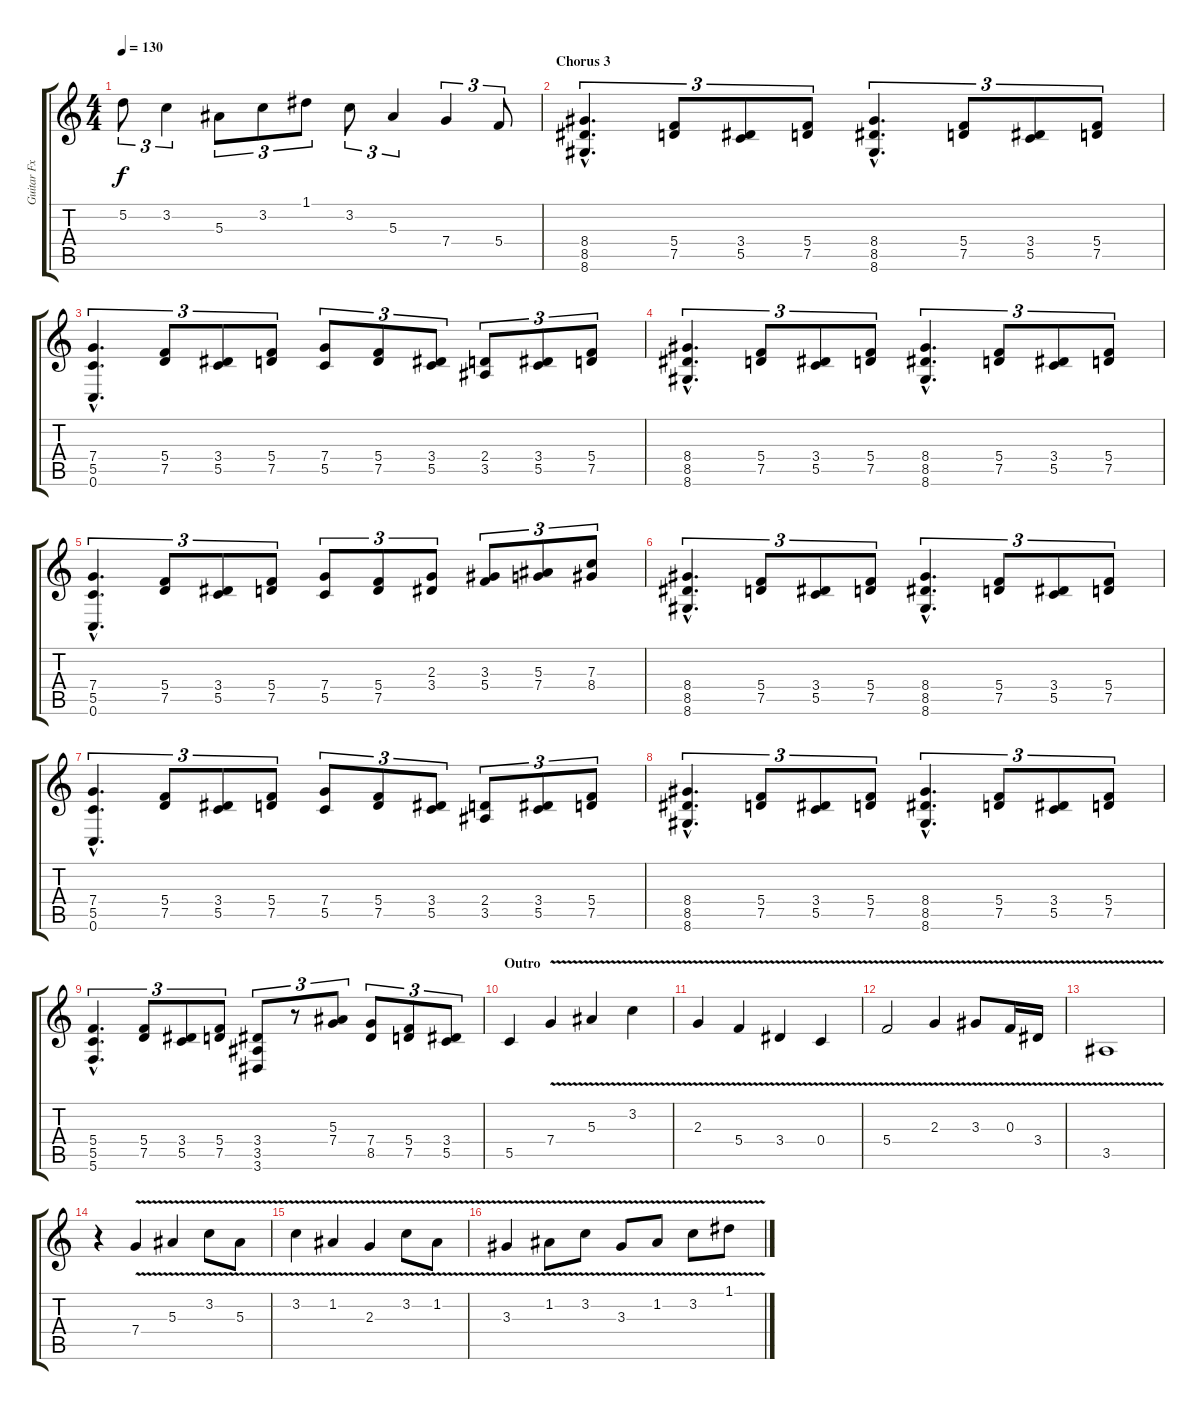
\track ("Guitar Fx" "Guitar Fx") {instrument overdrivenguitar}
\staff {score tabs}
\tuning (D4 A3 F3 C3 G2 C2) {hide}
\ts (4 4)
\tempo 130
\clef g2
\ks c
5.2.8{tu (3 2) dy f} 3.2.4{tu (3 2)} 5.3.8{tu (3 2)} 3.2.8{tu (3 2)} 1.1.8{tu (3 2)} 3.2.8{tu (3 2)} 5.3.4{tu (3 2)} 7.4.4{tu (3 2)} 5.4.8{tu (3 2)} |
\section ("" "Chorus 3")
(8.4{hac} 8.5{hac} 8.6{hac}).4{d tu (3 2) volume 15 balance 0} (5.4 7.5).8{tu (3 2)} (3.4 5.5).8{tu (3 2)} (5.4 7.5).8{tu (3 2)} (8.4{hac} 8.5{hac} 8.6{hac}).4{d tu (3 2)} (5.4 7.5).8{tu (3 2)} (3.4 5.5).8{tu (3 2)} (5.4 7.5).8{tu (3 2)} |
(7.4{hac} 5.5{hac} 0.6{hac}).4{d tu (3 2)} (5.4 7.5).8{tu (3 2)} (3.4 5.5).8{tu (3 2)} (5.4 7.5).8{tu (3 2)} (7.4 5.5).8{tu (3 2)} (5.4 7.5).8{tu (3 2)} (3.4 5.5).8{tu (3 2)} (2.4 3.5).8{tu (3 2)} (3.4 5.5).8{tu (3 2)} (5.4 7.5).8{tu (3 2)} |
(8.4{hac} 8.5{hac} 8.6{hac}).4{d tu (3 2)} (5.4 7.5).8{tu (3 2)} (3.4 5.5).8{tu (3 2)} (5.4 7.5).8{tu (3 2)} (8.4{hac} 8.5{hac} 8.6{hac}).4{d tu (3 2)} (5.4 7.5).8{tu (3 2)} (3.4 5.5).8{tu (3 2)} (5.4 7.5).8{tu (3 2)} |
(7.4{hac} 5.5{hac} 0.6{hac}).4{d tu (3 2)} (5.4 7.5).8{tu (3 2)} (3.4 5.5).8{tu (3 2)} (5.4 7.5).8{tu (3 2)} (7.4 5.5).8{tu (3 2)} (5.4 7.5).8{tu (3 2)} (2.3 3.4).8{tu (3 2)} (3.3 5.4).8{tu (3 2)} (5.3 7.4).8{tu (3 2)} (7.3 8.4).8{tu (3 2)} |
(8.4{hac} 8.5{hac} 8.6{hac}).4{d tu (3 2)} (5.4 7.5).8{tu (3 2)} (3.4 5.5).8{tu (3 2)} (5.4 7.5).8{tu (3 2)} (8.4{hac} 8.5{hac} 8.6{hac}).4{d tu (3 2)} (5.4 7.5).8{tu (3 2)} (3.4 5.5).8{tu (3 2)} (5.4 7.5).8{tu (3 2)} |
(7.4{hac} 5.5{hac} 0.6{hac}).4{d tu (3 2)} (5.4 7.5).8{tu (3 2)} (3.4 5.5).8{tu (3 2)} (5.4 7.5).8{tu (3 2)} (7.4 5.5).8{tu (3 2)} (5.4 7.5).8{tu (3 2)} (3.4 5.5).8{tu (3 2)} (2.4 3.5).8{tu (3 2)} (3.4 5.5).8{tu (3 2)} (5.4 7.5).8{tu (3 2)} |
(8.4{hac} 8.5{hac} 8.6{hac}).4{d tu (3 2)} (5.4 7.5).8{tu (3 2)} (3.4 5.5).8{tu (3 2)} (5.4 7.5).8{tu (3 2)} (8.4{hac} 8.5{hac} 8.6{hac}).4{d tu (3 2)} (5.4 7.5).8{tu (3 2)} (3.4 5.5).8{tu (3 2)} (5.4 7.5).8{tu (3 2)} |
(5.4{hac} 5.5{hac} 5.6{hac}).4{d tu (3 2)} (5.4 7.5).8{tu (3 2)} (3.4 5.5).8{tu (3 2)} (5.4 7.5).8{tu (3 2)} (3.4 3.5 3.6).8{tu (3 2)} r.8{tu (3 2)} (5.3 7.4).8{tu (3 2)} (7.4 8.5).8{tu (3 2)} (5.4 7.5).8{tu (3 2)} (3.4 5.5).8{tu (3 2)} |
\section ("" "Outro")
5.5.4 7.4{v}.4 5.3{v}.4 3.2{v}.4 |
2.3{v}.4 5.4{v}.4 3.4{v}.4 0.4{v}.4 |
5.4{v}.2 2.3{v}.4 3.3{v}.8 0.3{v}.16 3.4{v}.16 |
3.5{v}.1 |
r.4 7.4{v}.4 5.3{v}.4 3.2{v}.8 5.3{v}.8 |
3.2{v}.4 1.2{v}.4 2.3{v}.4 3.2{v}.8 1.2{v}.8 |
3.3{v}.4 1.2{v}.8 3.2{v}.8 3.3{v}.8 1.2{v}.8 3.2{v}.8 1.1{v}.8
